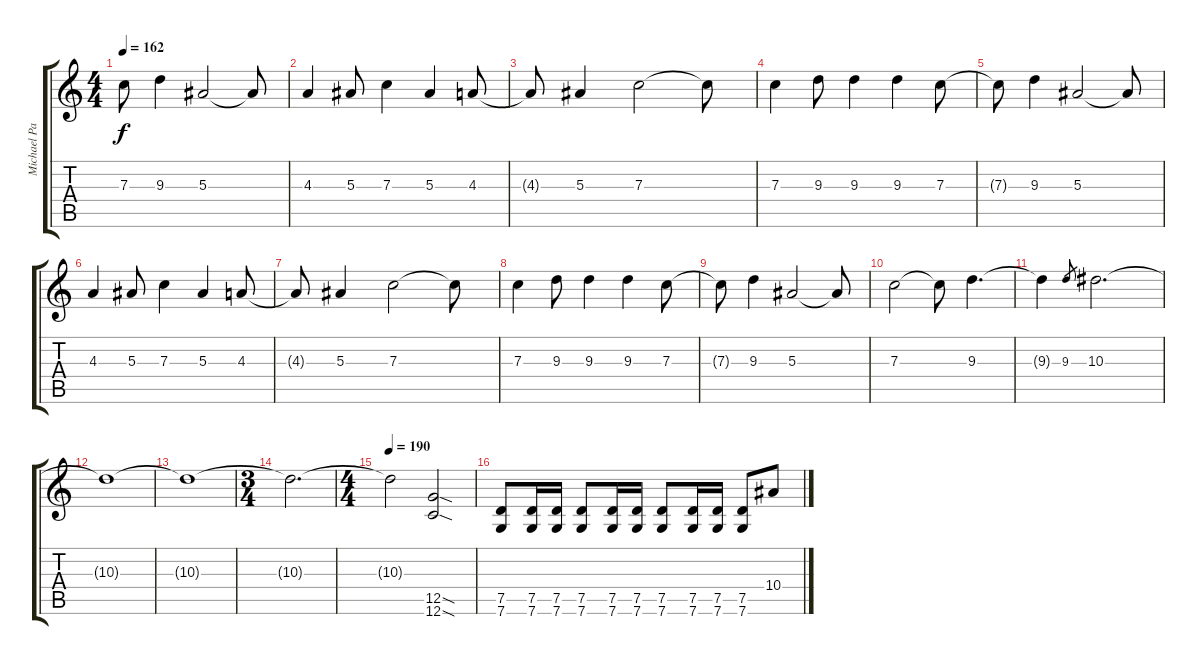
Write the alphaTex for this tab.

\track ("Michael Padget" "Michael Pa") {instrument distortionguitar}
\staff {score tabs}
\tuning (D4 A3 F3 C3 G2 C2) {hide}
\ts (4 4)
\tempo 162
\clef g2
\ks c
7.3{t}.8{dy f} 9.3.4 5.3.2 5.3{t}.8 |
4.3.4 5.3.8 7.3.4 5.3.4 4.3.8 |
4.3{t}.8 5.3.4 7.3.2 7.3{t}.8 |
7.3.4 9.3.8 9.3.4 9.3.4 7.3.8 |
7.3{t}.8 9.3.4 5.3.2 5.3{t}.8 |
4.3.4 5.3.8 7.3.4 5.3.4 4.3.8 |
4.3{t}.8 5.3.4 7.3.2 7.3{t}.8 |
7.3.4 9.3.8 9.3.4 9.3.4 7.3.8 |
7.3{t}.8 9.3.4 5.3.2 5.3{t}.8 |
7.3.2 7.3{t}.8 9.3.4{d} |
9.3{t}.4 9.3.8{gr} 10.3.2{d} |
10.3{t}.1 |
10.3{t}.1 |
\ts (3 4)
10.3{t}.2{d} |
\ts (4 4)
\tempo 190
10.3{t}.2 (12.5{sod} 12.6{sod}).2 |
(7.5 7.6).8 (7.5 7.6).16 (7.5 7.6).16 (7.5 7.6).8 (7.5 7.6).16 (7.5 7.6).16 (7.5 7.6).8 (7.5 7.6).16 (7.5 7.6).16 (7.5 7.6).8 10.4.8
